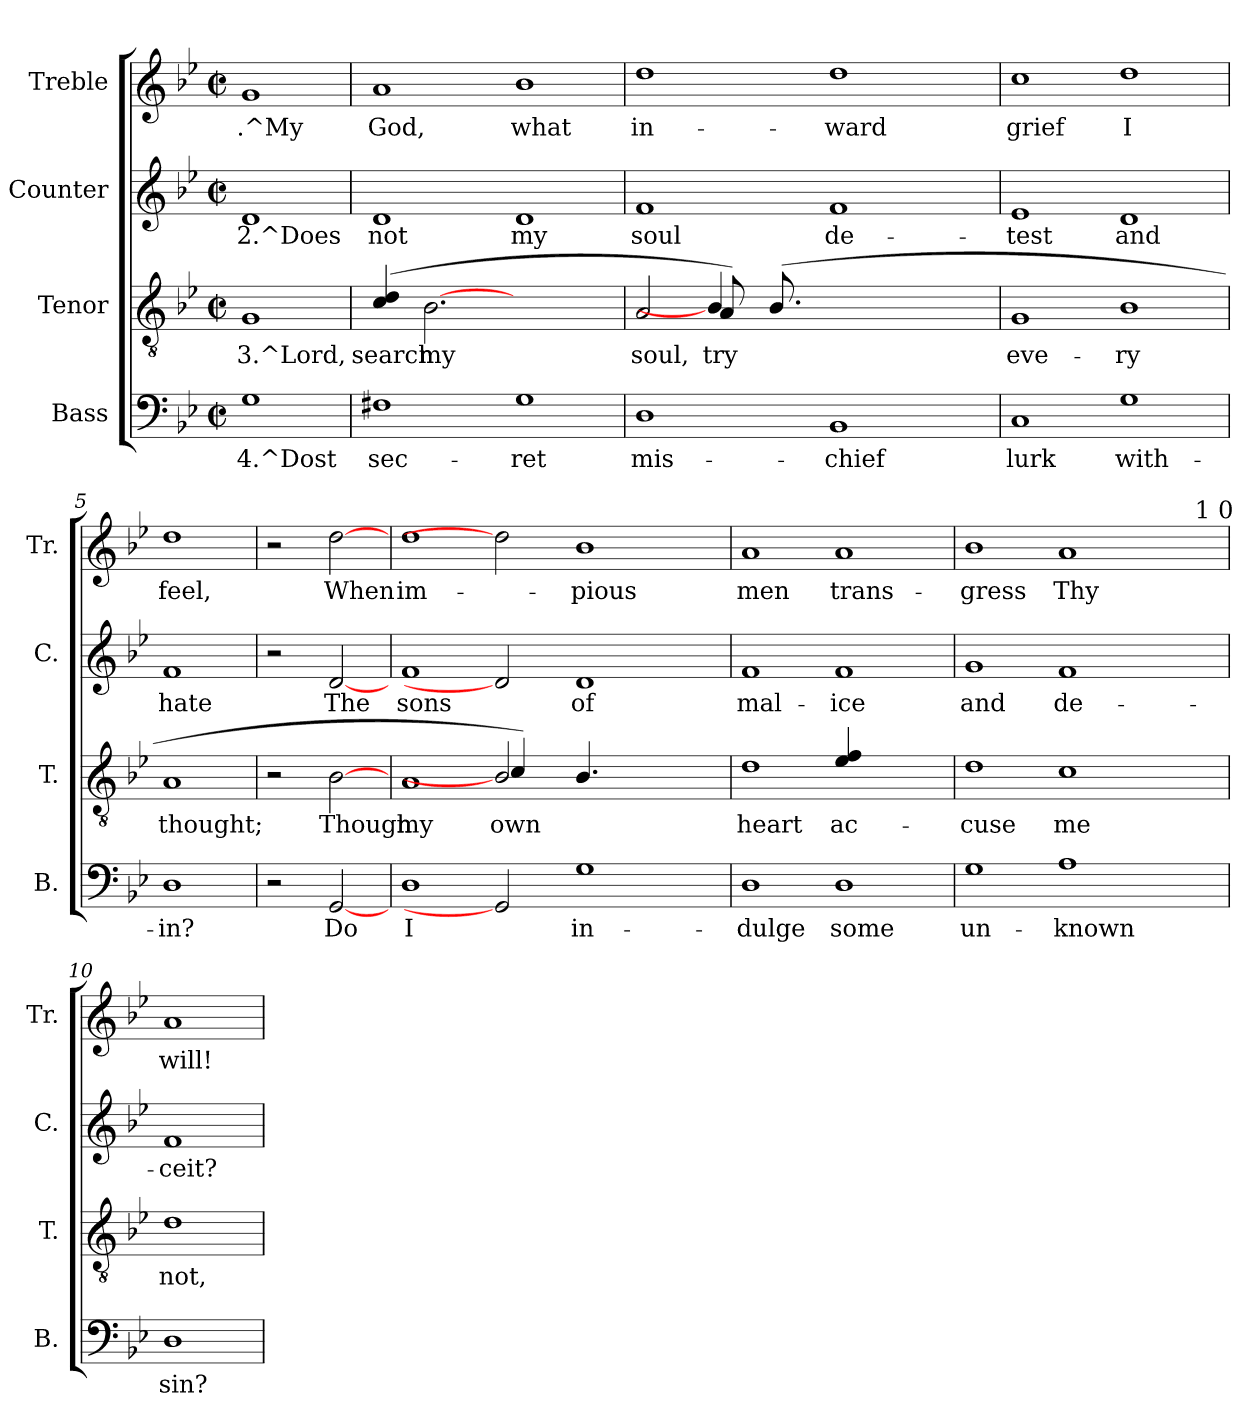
**kern	**text	**kern	**text	**kern	**text	**kern	**text
*part4	*part4	*part3	*part3	*part2	*part2	*part1	*part1
*staff4	*staff4	*staff3	*staff3	*staff2	*staff2	*staff1	*staff1
*I"Bass	*	*I"Tenor	*	*I"Counter	*	*I"Treble	*
*I'B.	*	*I'T.	*	*I'C.	*	*I'Tr.	*
!!LO:PB:g=z
*stria5	*	*stria5	*	*stria5	*	*stria5	*
*clefF4	*	*clefGv2	*	*clefG2	*	*clefG2	*
*k[b-e-]	*	*k[b-e-]	*	*k[b-e-]	*	*k[b-e-]	*
*B-:	*	*B-:	*	*B-:	*	*B-:	*
*M2/2	*	*M2/2	*	*M2/2	*	*M2/2	*
*met(c|)	*	*met(c|)	*	*met(c|)	*	*met(c|)	*
=1	=1	=1	=1	=1	=1	=1	=1
!	!LO:LY:b:rj	!	!LO:LY:b:rj	!	!LO:LY:b:rj	!	!LO:LY:b:rj
1G	4.^Dost	1G	3.^Lord,	1d	2.^Does	1g<	.^My
=2	=2	=2	=2	=2	=2	=2	=2
!	!LO:LY:b:rj	!	!LO:LY:b:rj	!	!LO:LY:b:rj	!	!LO:LY:b:rj
1F#X	sec-	(>4d/ 4c/	search	1d	not	1a	God,
!	!	!	!LO:LY:b:rj	!	!	!	!
.	.	[2.B-	my	.	.	.	.
!	!LO:LY:b:rj	!	!	!	!LO:LY:b:rj	!	!LO:LY:b:rj
1G	-ret	1ryy	.	1d	my	1b-	what
=3	=3	=3	=3	=3	=3	=3	=3
!	!LO:LY:b:rj	!	!LO:LY:b:rj	!	!LO:LY:b:rj	!	!LO:LY:b:rj
*	*	*^	*	*	*	*	*
1D	mis-	2A/	2ryy	soul,	1f	soul	1dd	in-
!	!	!	!	!LO:LY:b:rj	!	!	!	!
.	.	4B-]	8A/)	try	.	.	.	.
.	.	.	1ryy	.	.	.	.	.
.	.	(<8.B-/	.	.	.	.	.	.
.	.	1ryy	.	.	.	.	.	.
!	!LO:LY:b:rj	!	!	!	!	!LO:LY:b:rj	!	!LO:LY:b:rj
1BB-	-chief	.	.	.	1f	de-	1dd	-ward
.	.	.	16ryy	.	.	.	.	.
.	.	.	4ryy	.	.	.	.	.
.	.	16ryy	16ryy	.	.	.	.	.
=4	=4	=4	=4	=4	=4	=4	=4	=4
!	!LO:LY:b:rj	!	!	!LO:LY:b:rj	!	!LO:LY:b:rj	!	!LO:LY:b:rj
*	*	*v	*v	*	*	*	*	*
1C	lurk	1G	eve-	1e-	-test	1cc	grief
!	!LO:LY:b:rj	!	!LO:LY:b:rj	!	!LO:LY:b:rj	!	!LO:LY:b:rj
1G	with-	1B-	-ry	1d	and	1dd	I
=5	=5	=5	=5	=5	=5	=5	=5
!	!LO:LY:b:rj	!	!LO:LY:b:rj	!	!LO:LY:b:rj	!	!LO:LY:b:rj
1D	-in?	1A	thought;	1f	hate	1dd	feel,
=6	=6	=6	=6	=6	=6	=6	=6
2r	.	2r	.	2r	.	2r	.
!	!LO:LY:b:rj	!	!LO:LY:b:rj	!	!LO:LY:b:rj	!	!LO:LY:b:rj
[2GG	Do	[2B-	Though	[2d	The	[2dd	When
=7	=7	=7	=7	=7	=7	=7	=7
!	!LO:LY:b:rj	!	!LO:LY:b:rj	!	!LO:LY:b:rj	!	!LO:LY:b:rj
*	*	*^	*	*	*	*	*
1D	I	1A	1ryy	my	1f	sons	1dd	im-
!	!	!	!	!LO:LY:b:rj	!	!	!	!
2GG]	.	2B-]	4c/)	own	2d]	.	2dd]	.
.	.	.	2ryy	.	.	.	.	.
!	!LO:LY:b:rj	!	!	!	!	!LO:LY:b:rj	!	!LO:LY:b:rj
1G	in-	(>4.B-/	.	.	1d	of	1b-	-pious
.	.	.	8ryy	.	.	.	.	.
.	.	2ryy	2ryy	.	.	.	.	.
.	.	8ryy	8ryy	.	.	.	.	.
!!LO:LB:g=z
=8	=8	=8	=8	=8	=8	=8	=8	=8
!	!LO:LY:b:rj	!	!	!LO:LY:b:rj	!	!LO:LY:b:rj	!	!LO:LY:b:rj
*	*	*v	*v	*	*	*	*	*
1D	-dulge	1d	heart	1f	mal-	1a	men
!	!LO:LY:b:rj	!	!LO:LY:b:rj	!	!LO:LY:b:rj	!	!LO:LY:b:rj
1D	some	(>4f/ 4e-/	ac-	1f	-ice	1a	trans-
.	.	2.ryy	.	.	.	.	.
=9	=9	=9	=9	=9	=9	=9	=9
!	!LO:LY:b:rj	!	!LO:LY:b:rj	!	!LO:LY:b:rj	!	!LO:LY:b:rj
*	*	*	*	*	*	*^	*
1G	un-	1d	-cuse	1g	and	1b-	1ryy	-gress
!	!LO:LY:b:rj	!	!LO:LY:b:rj	!	!LO:LY:b:rj	!	!	!LO:LY:b:rj
1A	-known	1c	me	1f	de-	1a	2ryy	Thy
.	.	.	.	.	.	.	4ryy	.
.	.	.	.	.	.	.	8ryy	.
.	.	.	.	.	.	.	64ryy	.
!	!	!	!	!	!	!	!LO:TX:a:t=1 0	!
.	.	.	.	.	.	.	16..ryy	.
=10	=10	=10	=10	=10	=10	=10	=10	=10
!	!LO:LY:b:rj	!	!LO:LY:b:rj	!	!LO:LY:b:rj	!	!	!LO:LY:b:rj
*	*	*	*	*	*	*v	*v	*
1D	sin?	1d	not,	1f	-ceit?	1a	will!
=	=	=	=	=	=	=	=
*-	*-	*-	*-	*-	*-	*-	*-
